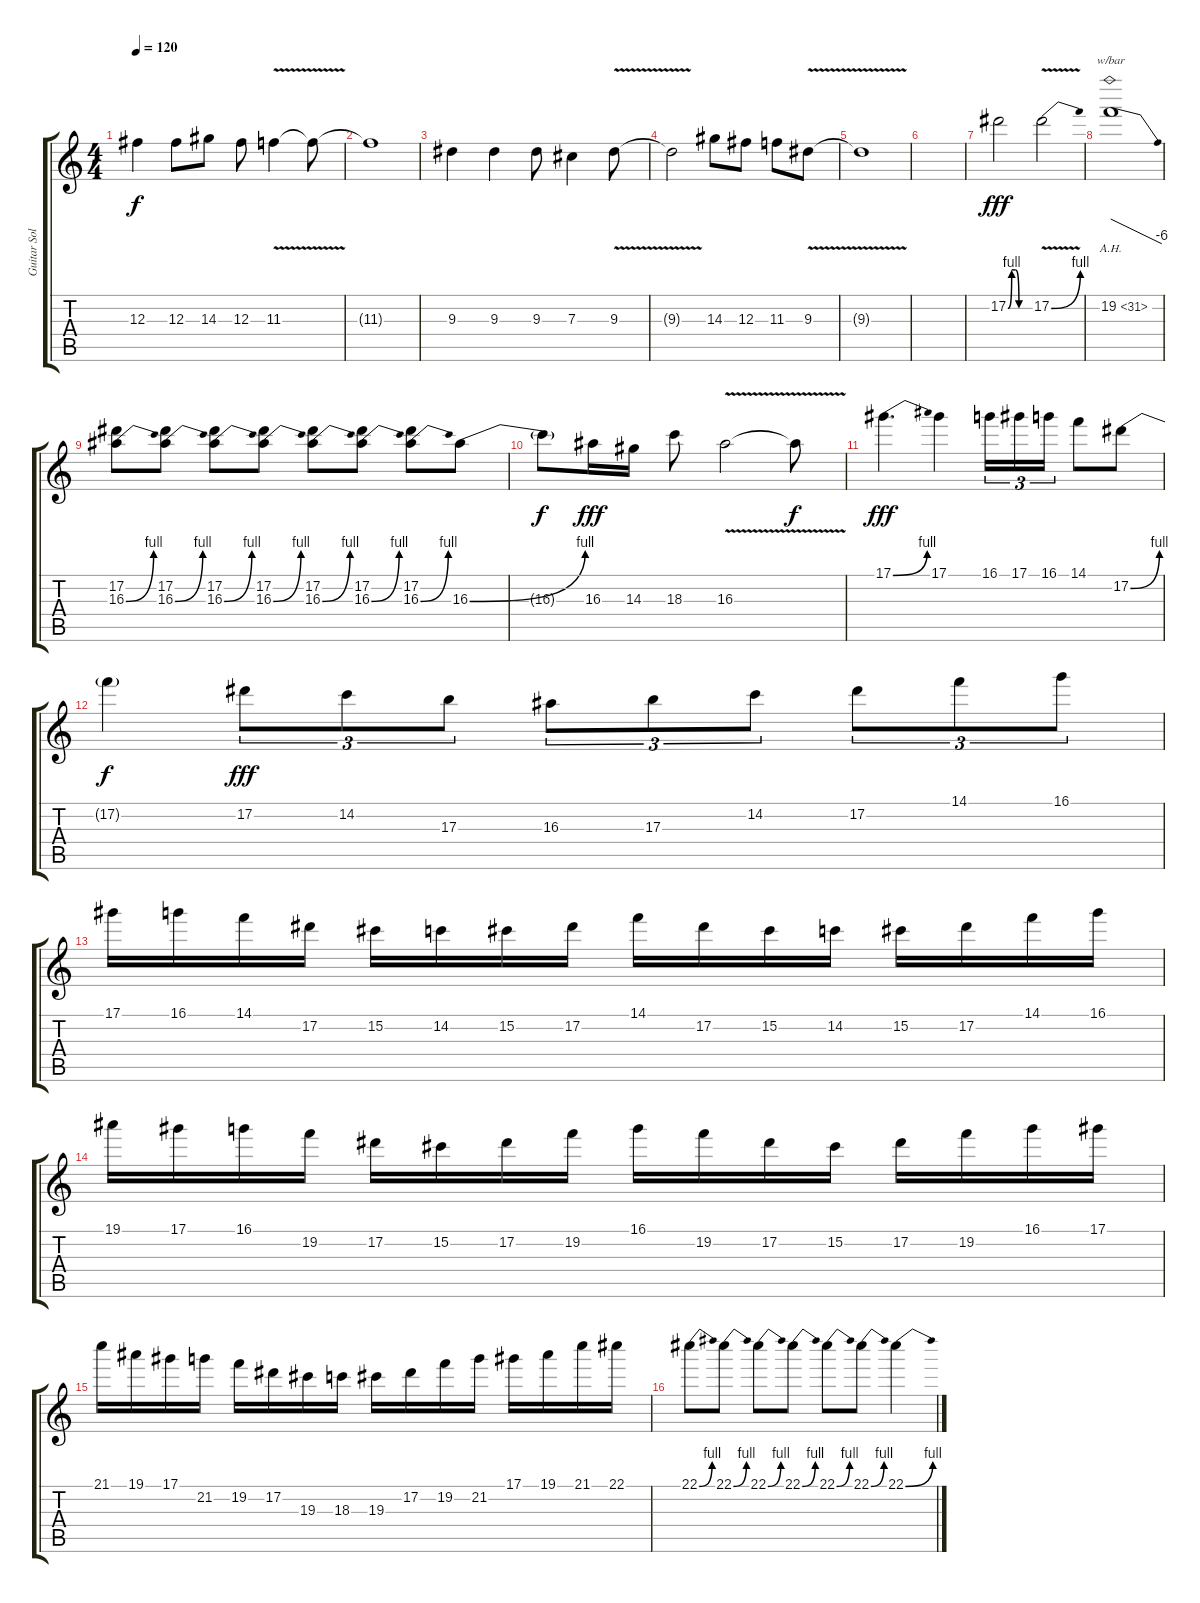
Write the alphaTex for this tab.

\track ("Guitar Solo" "Guitar Sol") {instrument distortionguitar}
\staff {score tabs}
\tuning (Eb4 Bb3 Gb3 Db3 Ab2 Eb2) {hide}
\ts (4 4)
\tempo 120
\clef g2
\ks c
12.3.4{dy f} 12.3.8 14.3.8 12.3.8 11.3{v}.4 11.3{t}.8 |
11.3{t}.1 |
9.3.4 9.3.4 9.3.8 7.3.4 9.3{v}.8 |
9.3{t}.2 14.3.8 12.3.8 11.3.8 9.3{v}.8 |
9.3{t}.1 |
|
17.2{be (custom 0 0 10 4 20 4 30 0 60 0)}.2{dy fff} 17.2{be (bend 0 0 60 4) v}.2 |
19.2{ah 12}.1{tbe (dive default 0 0 60 -24)} |
(17.2 16.3{be (bend 0 0 60 4)}).8 (17.2 16.3{be (bend 0 0 60 4)}).8 (17.2 16.3{be (bend 0 0 60 4)}).8 (17.2 16.3{be (bend 0 0 60 4)}).8 (17.2 16.3{be (bend 0 0 60 4)}).8 (17.2 16.3{be (bend 0 0 60 4)}).8 (17.2 16.3{be (bend 0 0 60 4)}).8 16.3{be (bend 0 0 60 4)}.8 |
16.3{t}.8{dy f} 16.3.16{dy fff} 14.3.16 18.3.8 16.3{v}.2 16.3{t}.8{dy f} |
17.1{be (bend 0 0 60 4)}.4{d dy fff} 17.1.4 16.1.16{tu (3 2)} 17.1.16{tu (3 2)} 16.1.16{tu (3 2)} 14.1.8 17.2{be (bend 0 0 60 4)}.8 |
17.2{t}.4{dy f} 17.2.8{tu (3 2) dy fff} 14.2.8{tu (3 2)} 17.3.8{tu (3 2)} 16.3.8{tu (3 2)} 17.3.8{tu (3 2)} 14.2.8{tu (3 2)} 17.2.8{tu (3 2)} 14.1.8{tu (3 2)} 16.1.8{tu (3 2)} |
17.1.16 16.1.16 14.1.16 17.2.16 15.2.16 14.2.16 15.2.16 17.2.16 14.1.16 17.2.16 15.2.16 14.2.16 15.2.16 17.2.16 14.1.16 16.1.16 |
19.1.16 17.1.16 16.1.16 19.2.16 17.2.16 15.2.16 17.2.16 19.2.16 16.1.16 19.2.16 17.2.16 15.2.16 17.2.16 19.2.16 16.1.16 17.1.16 |
21.1.16 19.1.16 17.1.16 21.2.16 19.2.16 17.2.16 19.3.16 18.3.16 19.3.16 17.2.16 19.2.16 21.2.16 17.1.16 19.1.16 21.1.16 22.1.16 |
22.1{be (bend 0 0 60 4)}.8 22.1{be (bend 0 0 60 4)}.8 22.1{be (bend 0 0 60 4)}.8 22.1{be (bend 0 0 60 4)}.8 22.1{be (bend 0 0 60 4)}.8 22.1{be (bend 0 0 60 4)}.8 22.1{be (bend 0 0 60 4) sl}.4
